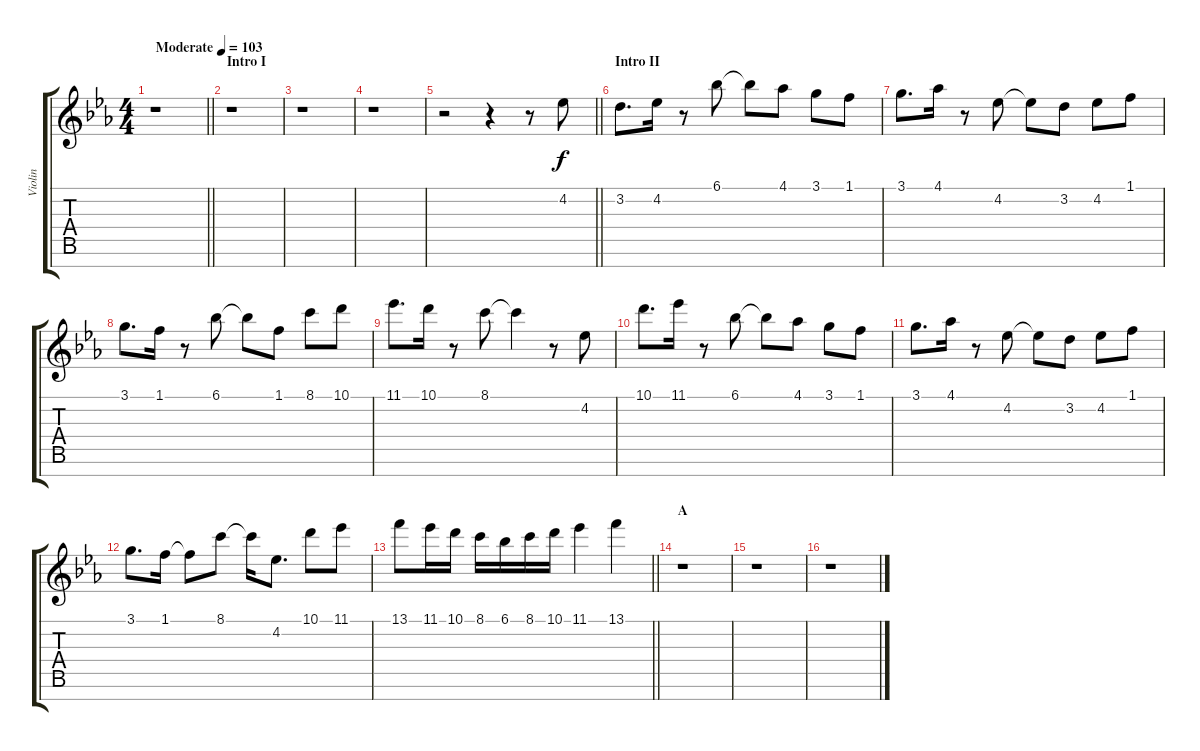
\track ("Violin" "Violin") {instrument violin}
\staff {score tabs}
\tuning (E5 B4 G4 D4 A3 E3 B2) {hide}
\ts (4 4)
\tempo (103 "Moderate")
\clef g2
\barLineRight lightlight
\ks eb
r.1{dy f instrument violin} |
\section ("" "Intro I")
r.1 |
r.1 |
r.1 |
\barLineRight lightlight
r.2 r.4 r.8 4.2.8 |
\section ("" "Intro II")
3.2.8{d} 4.2.16 r.8 6.1.8 6.1{t}.8 4.1.8 3.1.8 1.1.8 |
3.1.8{d} 4.1.16 r.8 4.2.8 4.2{t}.8 3.2.8 4.2.8 1.1.8 |
3.1.8{d} 1.1.16 r.8 6.1.8 6.1{t}.8 1.1.8 8.1.8 10.1.8 |
11.1.8{d} 10.1.16 r.8 8.1.8 8.1{t}.4 r.8 4.2.8 |
10.1.8{d} 11.1.16 r.8 6.1.8 6.1{t}.8 4.1.8 3.1.8 1.1.8 |
3.1.8{d} 4.1.16 r.8 4.2.8 4.2{t}.8 3.2.8 4.2.8 1.1.8 |
3.1.8{d} 1.1.16 1.1{t}.8 8.1.8 8.1{t}.16 4.2.8{d} 10.1.8 11.1.8 |
\barLineRight lightlight
13.1.8 11.1.16 10.1.16 8.1.16 6.1.16 8.1.16 10.1.16 11.1.4 13.1.4 |
\section ("" "A")
r.1 |
r.1 |
r.1
